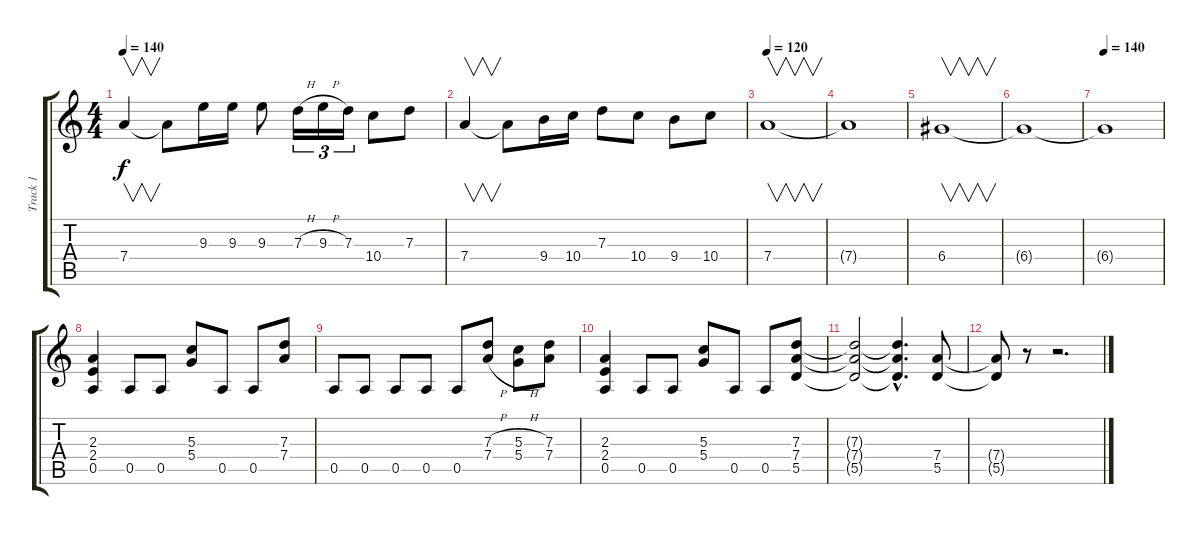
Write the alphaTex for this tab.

\track ("Track 1" "Track 1") {instrument distortionguitar}
\staff {score tabs}
\tuning (E4 B3 G3 D3 A2 E2) {hide}
\ts (4 4)
\tempo 140
\clef g2
\ks c
7.4.4{v dy f} 7.4{t}.8 9.3.16 9.3.16 9.3.8 7.3{h}.16{tu (3 2)} 9.3{h}.16{tu (3 2)} 7.3.16{tu (3 2)} 10.4.8 7.3.8 |
7.4.4{v} 7.4{t}.8 9.4.16 10.4.16 7.3.8 10.4.8 9.4.8 10.4.8 |
\tempo 120
7.4.1{v} |
7.4{t}.1 |
6.4.1{v} |
6.4{t}.1 |
\tempo 140
6.4{t}.1 |
(2.3 2.4 0.5).4 0.5.8 0.5.8 (5.3 5.4).8 0.5.8 0.5.8 (7.3 7.4).8 |
0.5.8 0.5.8 0.5.8 0.5.8 0.5.8 (7.3{h} 7.4{h}).8 (5.3{h} 5.4{h}).8 (7.3 7.4).8 |
(2.3 2.4 0.5).4 0.5.8 0.5.8 (5.3 5.4).8 0.5.8 0.5.8 (7.3 7.4 5.5).8 |
(7.3{t} 7.4{t} 5.5{t}).2 (7.3{hac t} 7.4{hac t} 5.5{hac t}).4{d} (7.4 5.5).8 |
(7.4{t} 5.5{t}).8 r.8 r.2{d}
